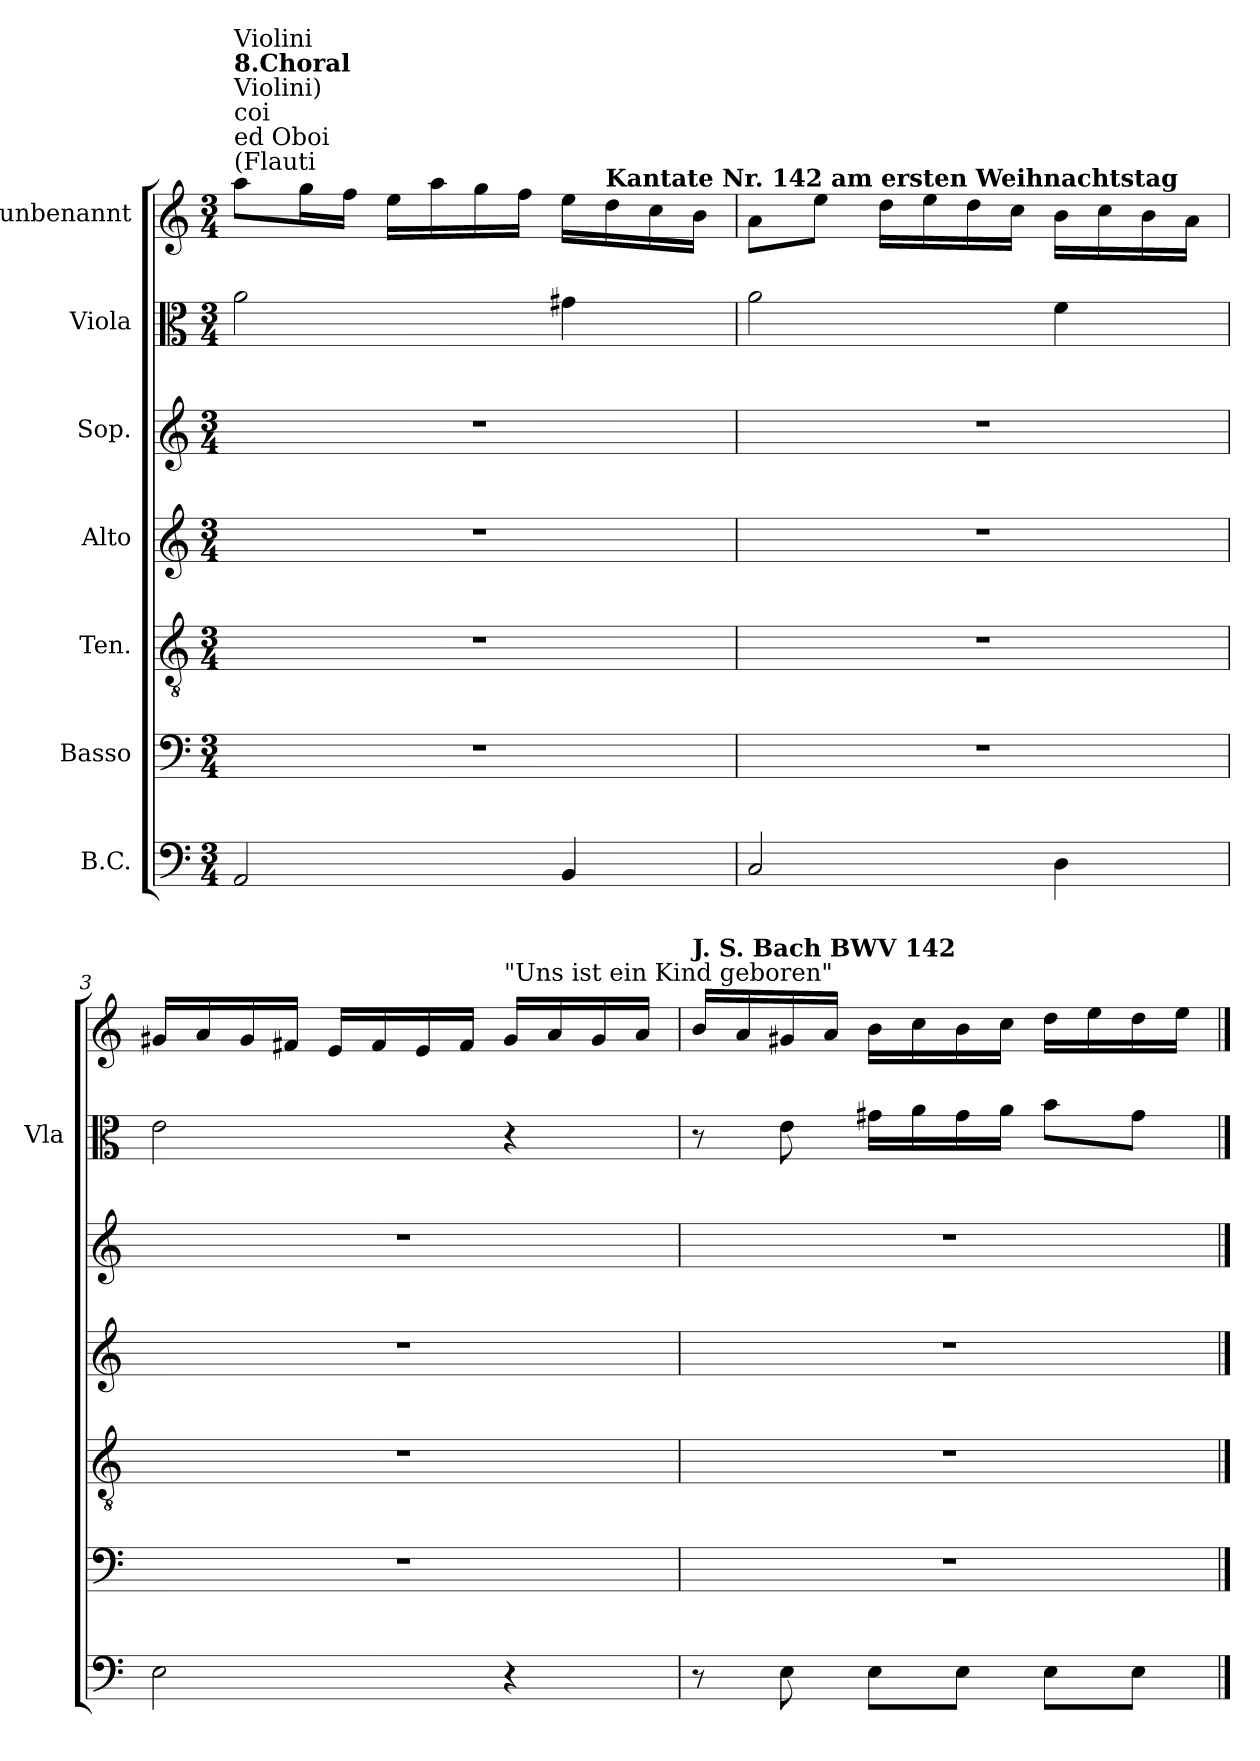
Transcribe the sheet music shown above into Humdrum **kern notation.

**kern	**kern	**kern	**kern	**kern	**kern	**kern
*part7	*part6	*part5	*part4	*part3	*part2	*part1
*staff7	*staff6	*staff5	*staff4	*staff3	*staff2	*staff1
*I"B.C.	*I"Basso	*I"Ten.	*I"Alto	*I"Sop.	*I"Viola	*I"unbenannt
*	*	*	*	*	*I'Vla	*
*clefF4	*clefF4	*clefGv2	*clefG2	*clefG2	*clefC3	*clefG2
*k[]	*k[]	*k[]	*k[]	*k[]	*k[]	*k[]
*M3/4	*M3/4	*M3/4	*M3/4	*M3/4	*M3/4	*M3/4
=1	=1	=1	=1	=1	=1	=1
!	!	!	!	!	!	!LO:TX:a:t=(Flauti
!	!	!	!	!	!	!LO:TX:a:t=ed Oboi
!	!	!	!	!	!	!LO:TX:a:t=coi
!	!	!	!	!	!	!LO:TX:a:t=Violini)
!	!	!	!	!	!	!LO:TX:a:B:t=8.Choral
!	!	!	!	!	!	!LO:TX:a:t=Violini
2AA/	2.r	2.r	2.r	2.r	2a\	8aa\L
.	.	.	.	.	.	16gg\L
.	.	.	.	.	.	16ff\JJ
.	.	.	.	.	.	16ee\LL
.	.	.	.	.	.	16aa\
.	.	.	.	.	.	16gg\
.	.	.	.	.	.	16ff\JJ
4BB/	.	.	.	.	4g#X\	16ee\LL
!	!	!	!	!	!	!LO:TX:a:B:t=Kantate Nr. 142 am ersten Weihnachtstag
.	.	.	.	.	.	16dd\
.	.	.	.	.	.	16cc\
.	.	.	.	.	.	16b\JJ
=2	=2	=2	=2	=2	=2	=2
2C/	2.r	2.r	2.r	2.r	2a\	8a\L
.	.	.	.	.	.	8ee\J
.	.	.	.	.	.	16dd\LL
.	.	.	.	.	.	16ee\
.	.	.	.	.	.	16dd\
.	.	.	.	.	.	16cc\JJ
4D\	.	.	.	.	4f\	16b\LL
.	.	.	.	.	.	16cc\
.	.	.	.	.	.	16b\
.	.	.	.	.	.	16a\JJ
!!LO:LB:g=z
=3	=3	=3	=3	=3	=3	=3
2E\	2.r	2.r	2.r	2.r	2e\	16g#X/LL
.	.	.	.	.	.	16a/
.	.	.	.	.	.	16g#/
.	.	.	.	.	.	16f#X/JJ
.	.	.	.	.	.	16e/LL
.	.	.	.	.	.	16f#/
.	.	.	.	.	.	16e/
.	.	.	.	.	.	16f#/JJ
!	!	!	!	!	!	!LO:TX:a:t="Uns ist ein Kind geboren"
4r	.	.	.	.	4r	16g#/LL
.	.	.	.	.	.	16a/
.	.	.	.	.	.	16g#/
.	.	.	.	.	.	16a/JJ
=4	=4	=4	=4	=4	=4	=4
!	!	!	!	!	!	!LO:TX:a:B:t=J. S. Bach BWV 142
8r	2.r	2.r	2.r	2.r	8r	16b/LL
.	.	.	.	.	.	16a/
8E\	.	.	.	.	8e\	16g#X/
.	.	.	.	.	.	16a/JJ
8E\L	.	.	.	.	16g#X\LL	16b\LL
.	.	.	.	.	16a\	16cc\
8E\J	.	.	.	.	16g#\	16b\
.	.	.	.	.	16a\JJ	16cc\JJ
8E\L	.	.	.	.	8b\L	16dd\LL
.	.	.	.	.	.	16ee\
8E\J	.	.	.	.	8g#\J	16dd\
.	.	.	.	.	.	16ee\JJ
==	==	==	==	==	==	==
*-	*-	*-	*-	*-	*-	*-
